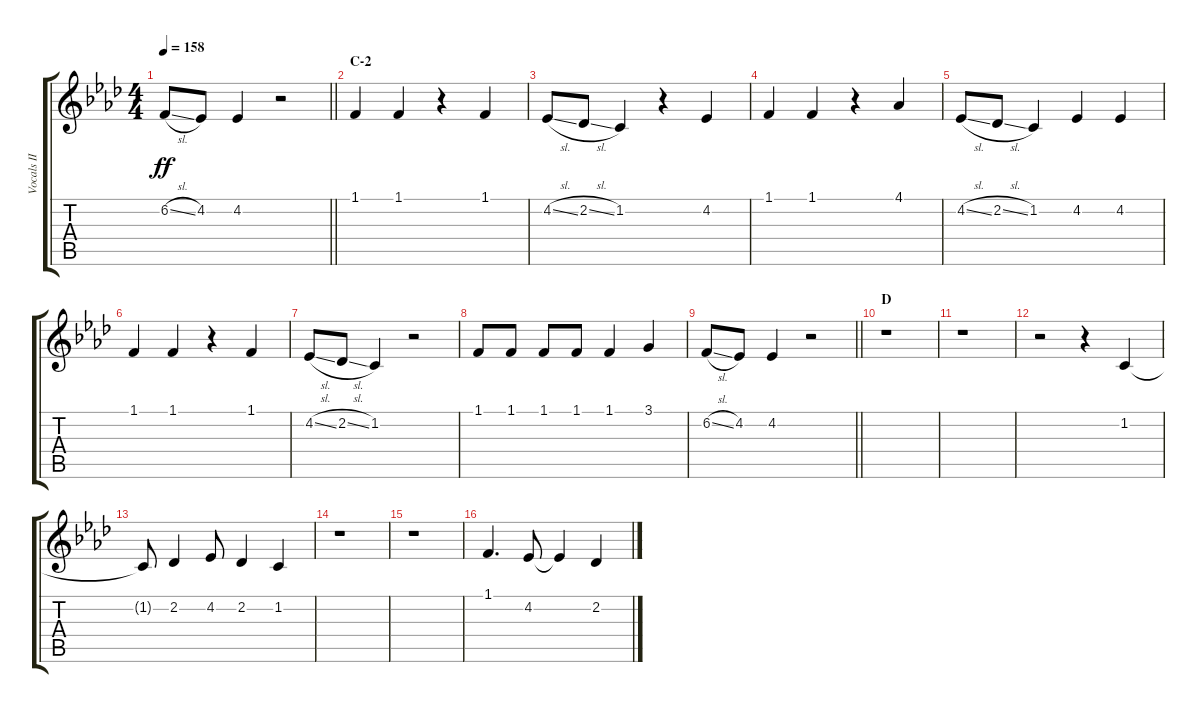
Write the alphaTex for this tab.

\track ("Vocals II" "Vocals II") {instrument voiceoohs}
\staff {score tabs}
\tuning (E4 B3 G3 D3 A2 E2) {hide}
\ts (4 4)
\tempo 158
\clef g2
\barLineRight lightlight
\ks ab
6.2{sl}.8{dy ff} 4.2.8 4.2.4 r.2 |
\section ("" "C-2")
1.1.4 1.1.4 r.4 1.1.4 |
4.2{sl}.8 2.2{sl}.8 1.2.4 r.4 4.2.4 |
1.1.4 1.1.4 r.4 4.1.4 |
4.2{sl}.8 2.2{sl}.8 1.2.4 4.2.4 4.2.4 |
1.1.4 1.1.4 r.4 1.1.4 |
4.2{sl}.8 2.2{sl}.8 1.2.4 r.2 |
1.1.8 1.1.8 1.1.8 1.1.8 1.1.4 3.1.4 |
\barLineRight lightlight
6.2{sl}.8 4.2.8 4.2.4 r.2 |
\section ("" "D")
r.1 |
r.1 |
r.2 r.4 1.2.4 |
1.2{t}.8 2.2.4 4.2.8 2.2.4 1.2.4 |
r.1 |
r.1 |
1.1.4{d} 4.2.8 4.2{t}.4 2.2.4
